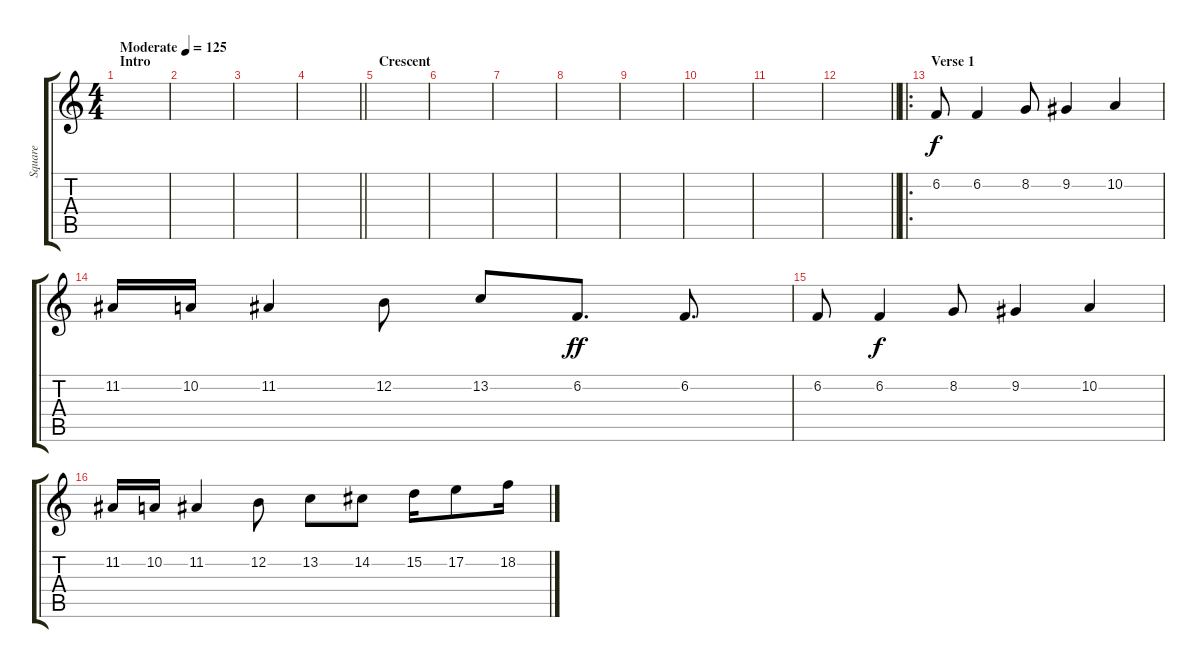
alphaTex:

\track ("Square" "Square") {instrument lead1square}
\staff {score tabs}
\tuning (E4 B3 G3 D3 A2 E2) {hide}
\ts (4 4)
\section ("" "Intro")
\tempo (125 "Moderate")
\clef g2
\ks c
|
|
|
\barLineRight lightlight
|
\section ("" "Crescent")
|
|
|
|
|
|
|
\barLineRight lightlight
|
\ro
\section ("" "Verse 1")
6.2.8 6.2.4 8.2.8 9.2.4 10.2.4 |
11.2.16 10.2.16 11.2.4 12.2.8 13.2.8 6.2.8{d dy ff} 6.2.8{d} |
6.2.8 6.2.4{dy f} 8.2.8 9.2.4 10.2.4 |
11.2.16 10.2.16 11.2.4 12.2.8 13.2.8 14.2.8 15.2.16 17.2.8 18.2.16
